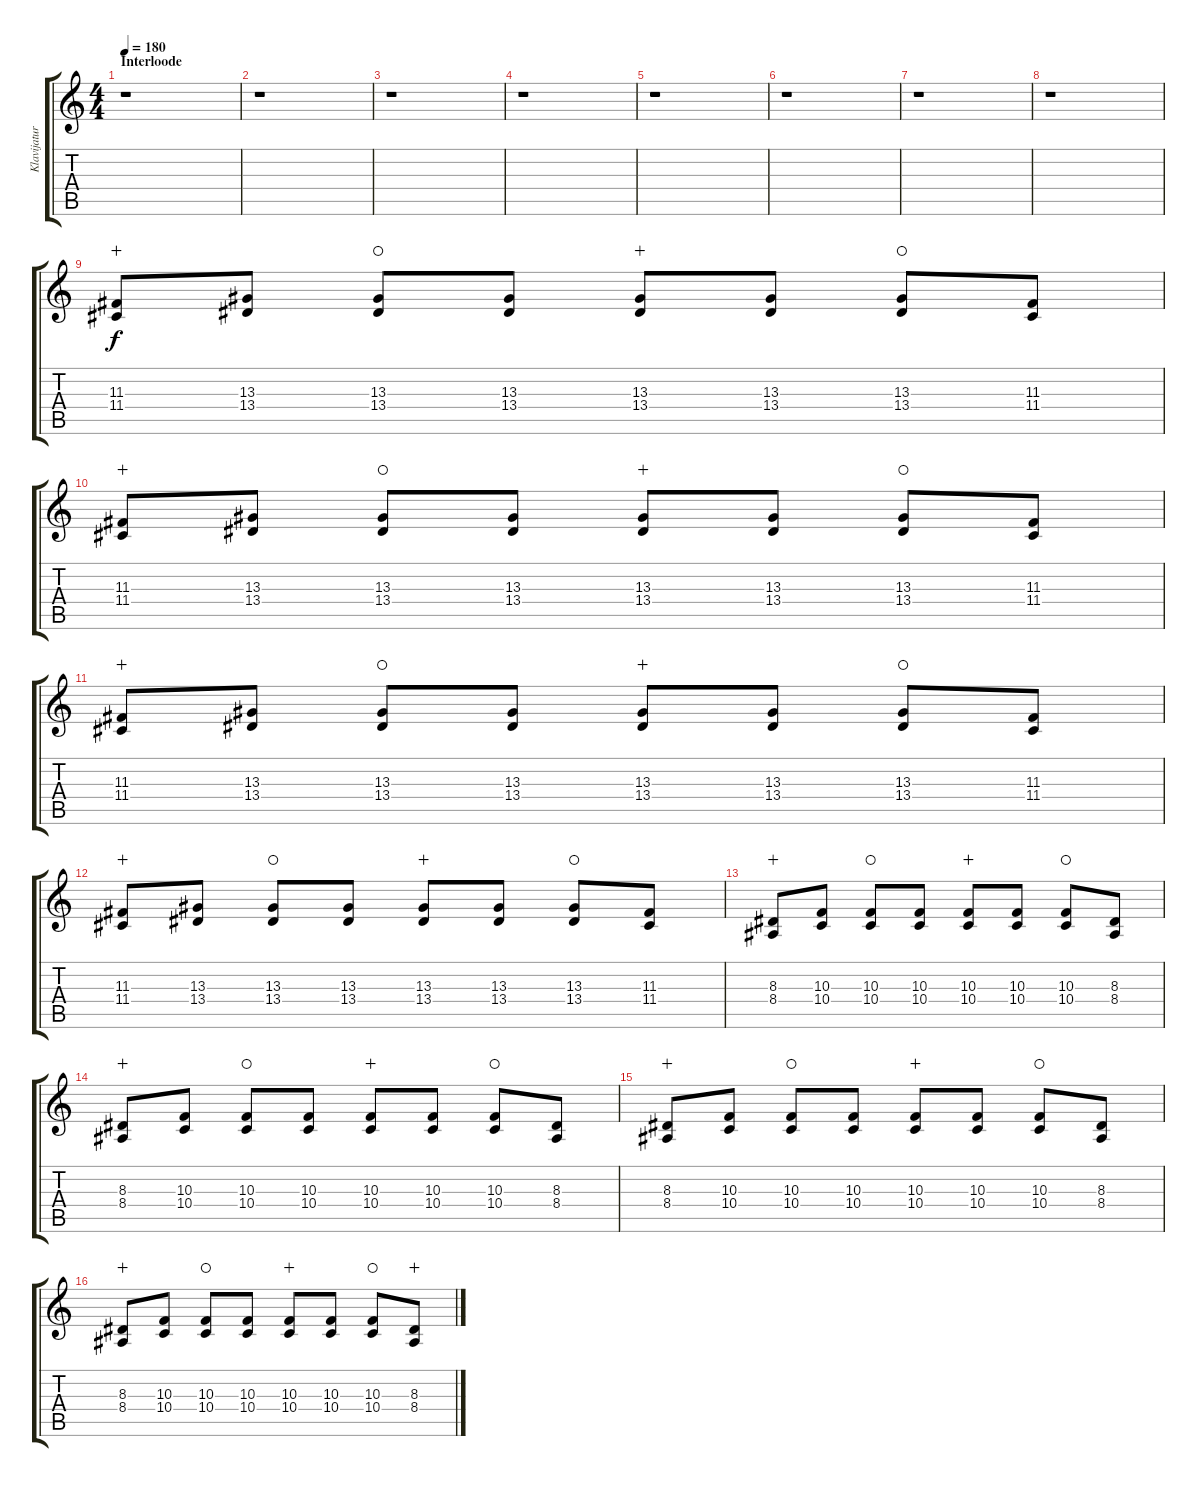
\track ("Klavijature/studio efekti" "Klavijatur") {instrument synthbrass1}
\staff {score tabs}
\tuning (E4 B3 G3 D3 A2 E2) {hide}
\ts (4 4)
\section ("" "Interloode")
\tempo 180
\clef g2
\ks c
r.1{dy f} |
r.1 |
r.1 |
r.1 |
r.1 |
r.1 |
r.1 |
r.1 |
(11.3 11.4).8{volume 5 instrument distortionguitar wahc} (13.3 13.4).8 (13.3 13.4).8{waho} (13.3 13.4).8 (13.3 13.4).8{wahc} (13.3 13.4).8 (13.3 13.4).8{waho} (11.3 11.4).8 |
(11.3 11.4).8{wahc} (13.3 13.4).8 (13.3 13.4).8{waho} (13.3 13.4).8 (13.3 13.4).8{wahc} (13.3 13.4).8 (13.3 13.4).8{waho} (11.3 11.4).8 |
(11.3 11.4).8{wahc} (13.3 13.4).8 (13.3 13.4).8{waho} (13.3 13.4).8 (13.3 13.4).8{wahc} (13.3 13.4).8 (13.3 13.4).8{waho} (11.3 11.4).8 |
(11.3 11.4).8{wahc} (13.3 13.4).8 (13.3 13.4).8{waho} (13.3 13.4).8 (13.3 13.4).8{wahc} (13.3 13.4).8 (13.3 13.4).8{waho} (11.3 11.4).8 |
(8.3 8.4).8{wahc} (10.3 10.4).8 (10.3 10.4).8{waho} (10.3 10.4).8 (10.3 10.4).8{wahc} (10.3 10.4).8 (10.3 10.4).8{waho} (8.3 8.4).8 |
(8.3 8.4).8{wahc} (10.3 10.4).8 (10.3 10.4).8{waho} (10.3 10.4).8 (10.3 10.4).8{wahc} (10.3 10.4).8 (10.3 10.4).8{waho} (8.3 8.4).8 |
(8.3 8.4).8{wahc} (10.3 10.4).8 (10.3 10.4).8{waho} (10.3 10.4).8 (10.3 10.4).8{wahc} (10.3 10.4).8 (10.3 10.4).8{waho} (8.3 8.4).8 |
(8.3 8.4).8{wahc} (10.3 10.4).8 (10.3 10.4).8{waho} (10.3 10.4).8 (10.3 10.4).8{wahc} (10.3 10.4).8 (10.3 10.4).8{waho} (8.3 8.4).8{wahc}
